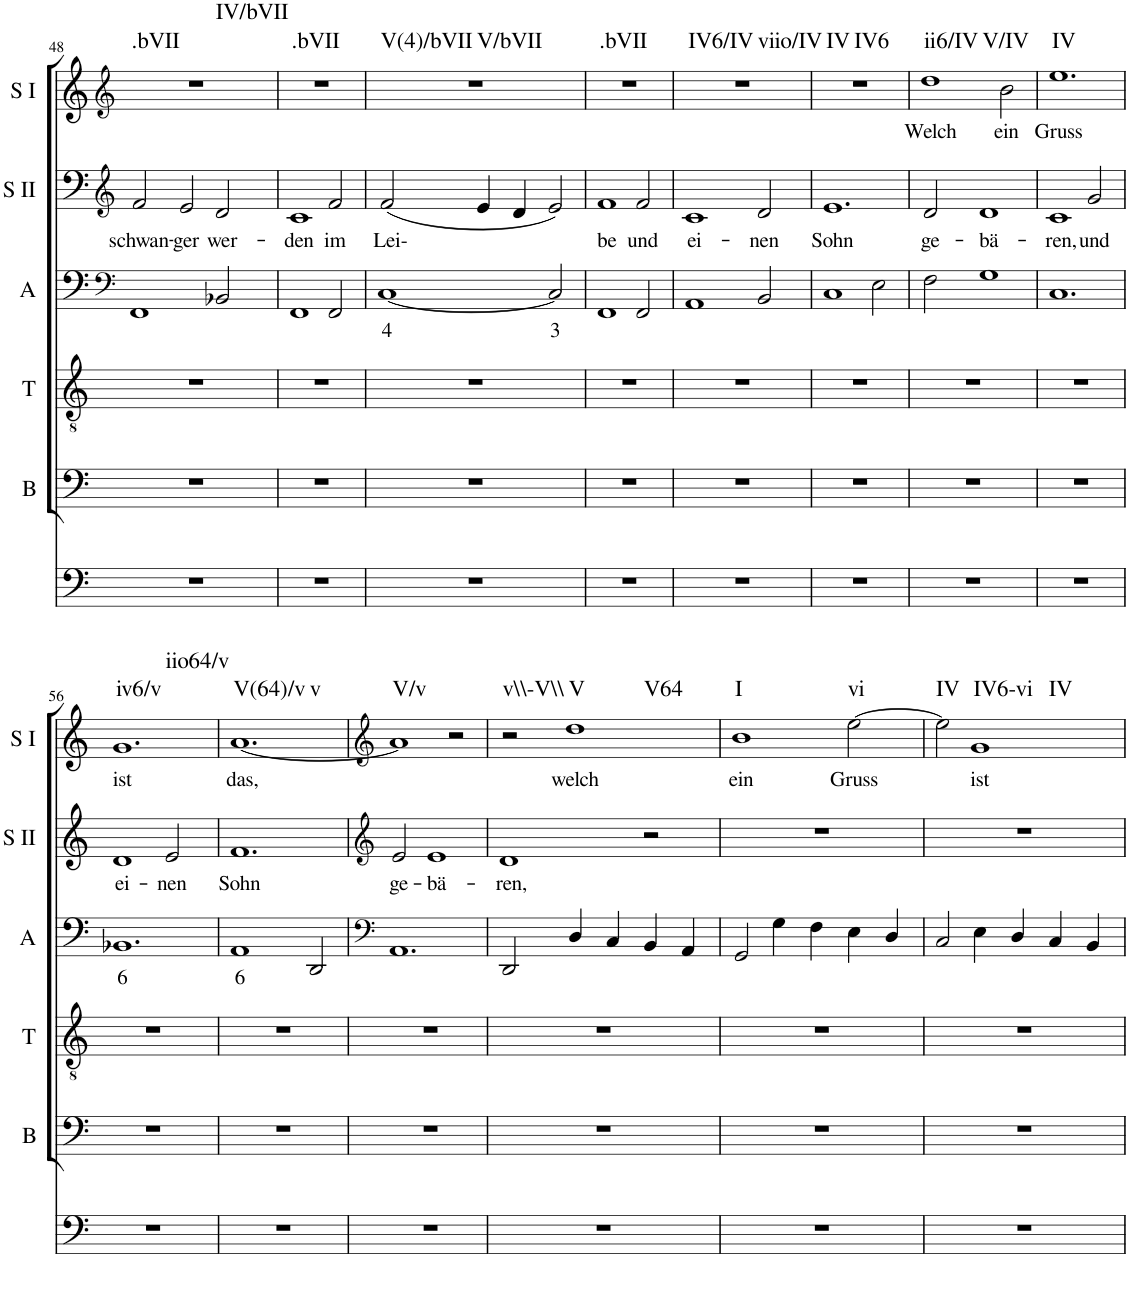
**kern	**kern	**kern	**kern	**text	**kern	**text	**kern	**text	**harte
*part6	*part5	*part4	*part3	*part3	*part2	*part2	*part1	*part1	*part1
*staff6	*staff5	*staff4	*staff3	*staff3	*staff2	*staff2	*staff1	*staff1	*
*I"Continuo	*I"Bass	*I"Tenor	*I"Alto	*	*I"Soprano II	*	*I"Soprano I	*	*
*	*I'B	*I'T	*I'A	*	*I'S II	*	*I'S I	*	*
!!LO:PB:g=z
*clefF4	*clefF4	*clefGv2	*clefF4	*	*clefG2	*	*clefG2	*	*
*k[]	*k[]	*k[]	*k[]	*	*k[]	*	*k[]	*	*
*M3/2	*M3/2	*M3/2	*M3/2	*	*M3/2	*	*M3/2	*	*
=48	=48	=48	=48	=48	=48	=48	=48	=48	=48
!	!	!	!	!	!	!LO:LY:b	!	!	!LO:H:n=1:kt=.bVII
!	!	!	!	!	!	!	!	!	!LO:H:n=2:kt=IV/bVII
1.r	1.r	1.r	1FF	.	2f/	schwan-	1.r	.	N N
!	!	!	!	!	!	!LO:LY:b	!	!	!
.	.	.	.	.	2e/	ger	.	.	.
!	!	!	!	!	!	!LO:LY:b	!	!	!
.	.	.	2BB-X/	.	2d/	wer-	.	.	.
=49	=49	=49	=49	=49	=49	=49	=49	=49	=49
!	!	!	!	!	!	!LO:LY:b	!	!	!LO:H:kt=.bVII
1.r	1.r	1.r	1FF	.	1c	den	1.r	.	N
!	!	!	!	!	!	!LO:LY:b	!	!	!
.	.	.	2FF/	.	2f/	im	.	.	.
=50	=50	=50	=50	=50	=50	=50	=50	=50	=50
!	!	!	!	!LO:LY:b	!	!LO:LY:b	!	!	!LO:H:n=1:kt=V(4)/bVII
!	!	!	!	!	!	!	!	!	!LO:H:n=2:kt=V/bVII
1.r	1.r	1.r	[1C	4	(2f/	Lei-	1.r	.	N N
.	.	.	.	.	4e/	.	.	.	.
.	.	.	.	.	4d/	.	.	.	.
!	!	!	!	!LO:LY:b	!	!	!	!	!
.	.	.	2C/]	3	2e/)	.	.	.	.
=51	=51	=51	=51	=51	=51	=51	=51	=51	=51
!	!	!	!	!	!	!LO:LY:b	!	!	!LO:H:kt=.bVII
1.r	1.r	1.r	1FF	.	1f	be	1.r	.	N
!	!	!	!	!	!	!LO:LY:b	!	!	!
.	.	.	2FF/	.	2f/	und	.	.	.
=52	=52	=52	=52	=52	=52	=52	=52	=52	=52
!	!	!	!	!	!	!LO:LY:b	!	!	!LO:H:n=1:kt=IV6/IV
!	!	!	!	!	!	!	!	!	!LO:H:n=2:kt=viio/IV
1.r	1.r	1.r	1AA	.	1c	ei-	1.r	.	N N
!	!	!	!	!	!	!LO:LY:b	!	!	!
.	.	.	2BB/	.	2d/	nen	.	.	.
=53	=53	=53	=53	=53	=53	=53	=53	=53	=53
!	!	!	!	!	!	!LO:LY:b	!	!	!LO:H:n=1:kt=IV
!	!	!	!	!	!	!	!	!	!LO:H:n=2:kt=IV6
1.r	1.r	1.r	1C	.	1.e	Sohn	1.r	.	N N
.	.	.	2E\	.	.	.	.	.	.
=54	=54	=54	=54	=54	=54	=54	=54	=54	=54
!	!	!	!	!	!	!LO:LY:b	!	!LO:LY:b	!LO:H:n=1:kt=ii6/IV
!	!	!	!	!	!	!	!	!	!LO:H:n=2:kt=V/IV
1.r	1.r	1.r	2F\	.	2d/	ge-	1dd	Welch	N N
!	!	!	!	!	!	!LO:LY:b	!	!	!
.	.	.	1G	.	1d	bä-	.	.	.
!	!	!	!	!	!	!	!	!LO:LY:b	!
.	.	.	.	.	.	.	2b\	ein	.
=55	=55	=55	=55	=55	=55	=55	=55	=55	=55
!	!	!	!	!	!	!LO:LY:b	!	!LO:LY:b	!LO:H:kt=IV
1.r	1.r	1.r	1.C	.	1c	ren,	1.ee	Gruss	N
!	!	!	!	!	!	!LO:LY:b	!	!	!
.	.	.	.	.	2g/	und	.	.	.
!!LO:LB:g=z
=56	=56	=56	=56	=56	=56	=56	=56	=56	=56
!	!	!	!	!LO:LY:b	!	!LO:LY:b	!	!LO:LY:b	!LO:H:n=1:kt=iv6/v
!	!	!	!	!	!	!	!	!	!LO:H:n=2:kt=iio64/v
1.r	1.r	1.r	1.BB-X	6	1d	ei-	1.g	ist	N N
!	!	!	!	!	!	!LO:LY:b	!	!	!
.	.	.	.	.	2e/	nen	.	.	.
=57	=57	=57	=57	=57	=57	=57	=57	=57	=57
!	!	!	!	!LO:LY:b	!	!LO:LY:b	!	!LO:LY:b	!LO:H:n=1:kt=V(64)/v
!	!	!	!	!	!	!	!	!	!LO:H:n=2:kt=v
1.r	1.r	1.r	1AA	6	1.f	Sohn	[1.a	das,	N N
.	.	.	2DD/	.	.	.	.	.	.
=58	=58	=58	=58	=58	=58	=58	=58	=58	=58
*	*	*	*clefF4	*	*clefG2	*	*clefG2	*	*
!	!	!	!	!	!	!LO:LY:b	!	!	!LO:H:kt=V/v
1.r	1.r	1.r	1.AA	.	2e/	ge-	1a]	.	N
!	!	!	!	!	!	!LO:LY:b	!	!	!
.	.	.	.	.	1e	bä-	.	.	.
.	.	.	.	.	.	.	2r	.	.
=59	=59	=59	=59	=59	=59	=59	=59	=59	=59
!	!	!	!	!	!	!LO:LY:b	!	!	!LO:H:kt=v\\-V\\
1.r	1.r	1.r	2DD/	.	1d	ren,	2r	.	N
!	!	!	!	!	!	!	!	!LO:LY:b	!LO:H:n=1:kt=V
!	!	!	!	!	!	!	!	!	!LO:H:n=2:kt=V64
.	.	.	4D/	.	.	.	1dd	welch	N N
.	.	.	4C/	.	.	.	.	.	.
.	.	.	4BB/	.	2r	.	.	.	.
.	.	.	4AA/	.	.	.	.	.	.
=60	=60	=60	=60	=60	=60	=60	=60	=60	=60
!	!	!	!	!	!	!	!	!LO:LY:b	!LO:H:kt=I
1.r	1.r	1.r	2GG/	.	1.r	.	1b	ein	N
.	.	.	4G\	.	.	.	.	.	.
.	.	.	4F\	.	.	.	.	.	.
!	!	!	!	!	!	!	!	!LO:LY:b	!LO:H:kt=vi
.	.	.	4E\	.	.	.	[2ee\	Gruss	N
.	.	.	4D/	.	.	.	.	.	.
=61	=61	=61	=61	=61	=61	=61	=61	=61	=61
!	!	!	!	!	!	!	!	!	!LO:H:kt=IV
1.r	1.r	1.r	2C/	.	1.r	.	2ee\]	.	N
!	!	!	!	!	!	!	!	!LO:LY:b	!LO:H:n=1:kt=IV6-vi
!	!	!	!	!	!	!	!	!	!LO:H:n=2:kt=IV
.	.	.	4E\	.	.	.	1g	ist	N N
.	.	.	4D/	.	.	.	.	.	.
.	.	.	4C/	.	.	.	.	.	.
.	.	.	4BB/	.	.	.	.	.	.
=	=	=	=	=	=	=	=	=	=
*-	*-	*-	*-	*-	*-	*-	*-	*-	*-
